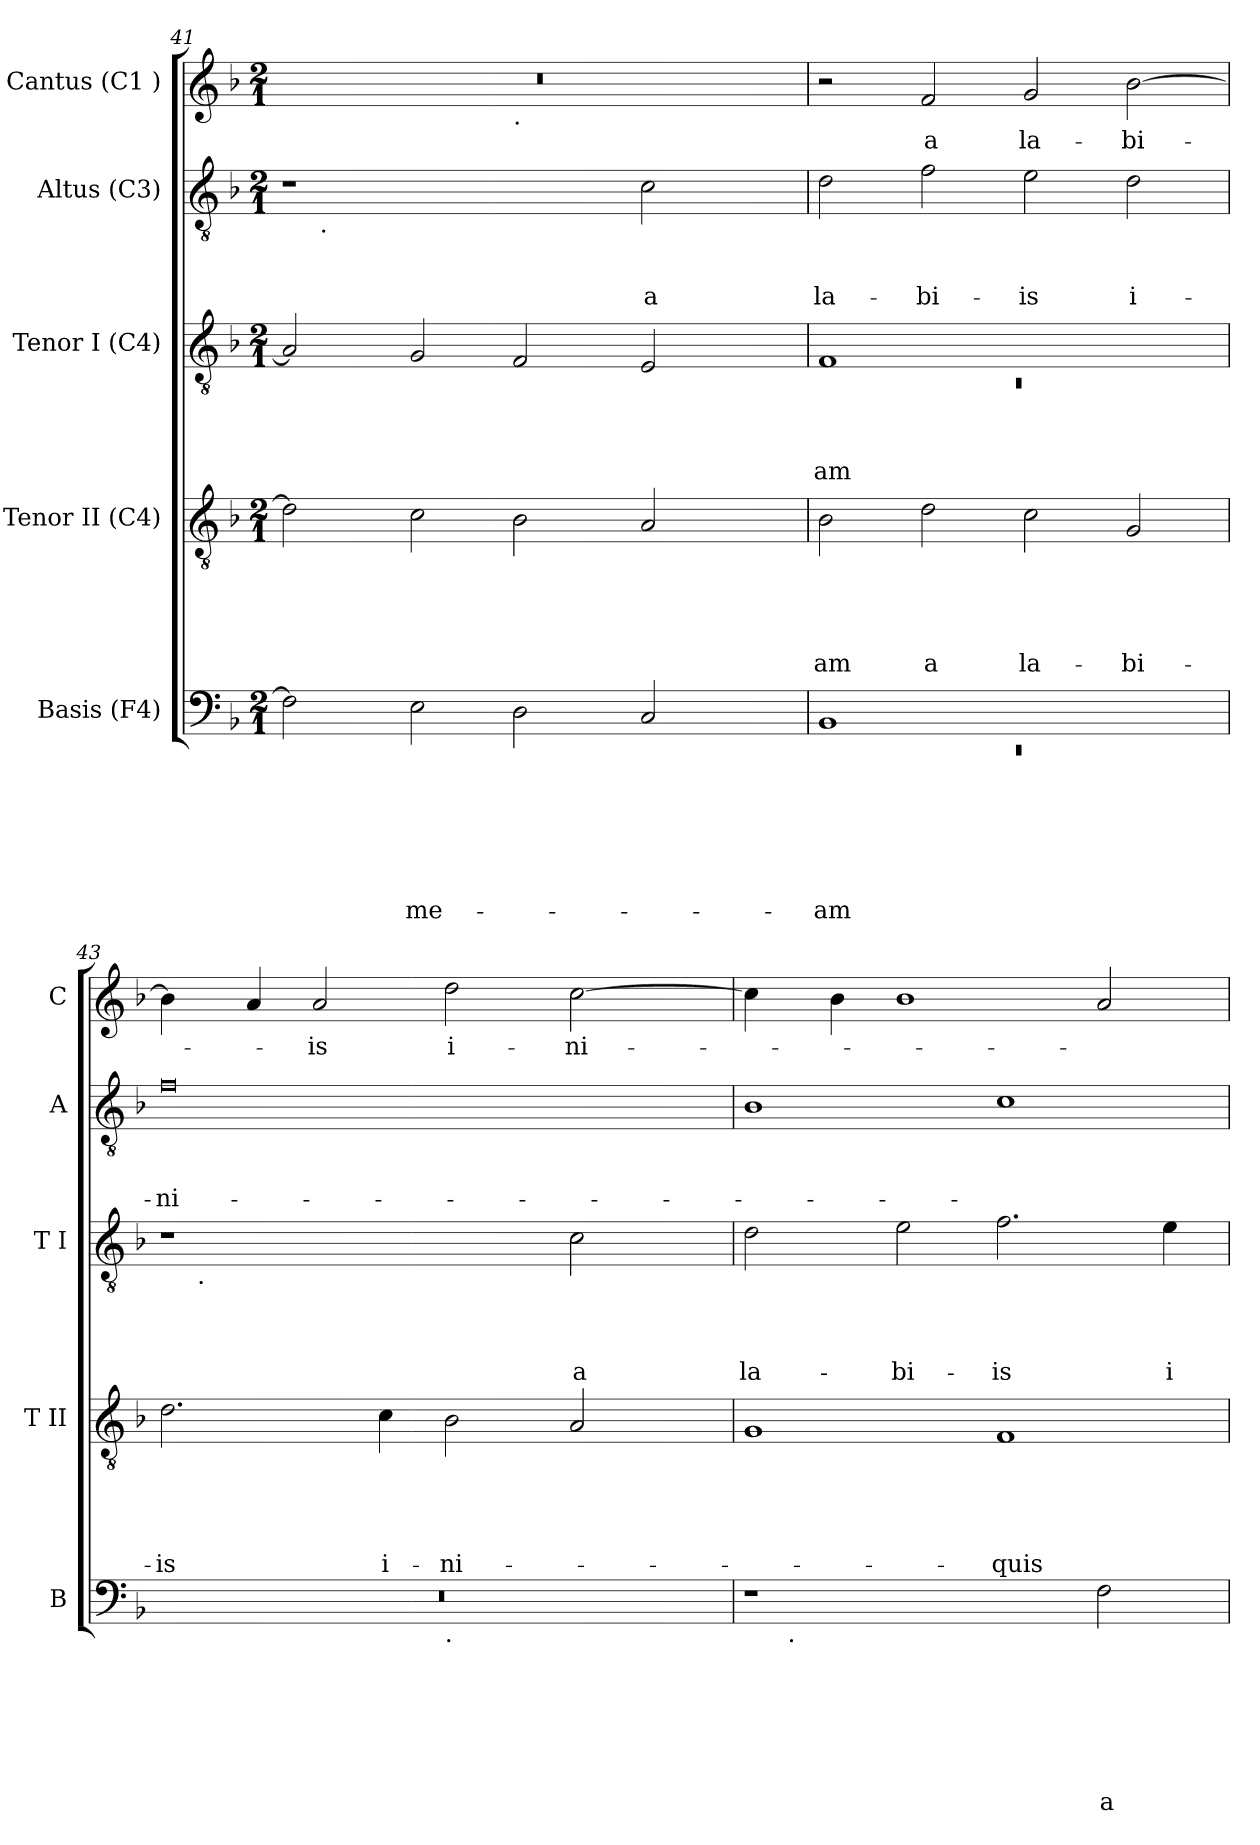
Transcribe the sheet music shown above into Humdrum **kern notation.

**kern	**text	**text	**text	**text	**text	**text	**text	**kern	**text	**text	**text	**text	**text	**kern	**text	**text	**text	**text	**kern	**text	**text	**text	**kern	**text
*part5	*part5	*part5	*part5	*part5	*part5	*part5	*part5	*part4	*part4	*part4	*part4	*part4	*part4	*part3	*part3	*part3	*part3	*part3	*part2	*part2	*part2	*part2	*part1	*part1
*staff5	*staff5	*staff5	*staff5	*staff5	*staff5	*staff5	*staff5	*staff4	*staff4	*staff4	*staff4	*staff4	*staff4	*staff3	*staff3	*staff3	*staff3	*staff3	*staff2	*staff2	*staff2	*staff2	*staff1	*staff1
*I"Basis (F4)	*	*	*	*	*	*	*	*I"Tenor II (C4)	*	*	*	*	*	*I"Tenor I (C4)	*	*	*	*	*I"Altus (C3)	*	*	*	*I"Cantus (C1 )	*
*I'B	*	*	*	*	*	*	*	*I'T II	*	*	*	*	*	*I'T I	*	*	*	*	*I'A	*	*	*	*I'C	*
!!LO:LB:g=z
*clefF4	*	*	*	*	*	*	*	*clefGv2	*	*	*	*	*	*clefGv2	*	*	*	*	*clefGv2	*	*	*	*clefG2	*
*k[b-]	*	*	*	*	*	*	*	*k[b-]	*	*	*	*	*	*k[b-]	*	*	*	*	*k[b-]	*	*	*	*k[b-]	*
*F:	*	*	*	*	*	*	*	*F:	*	*	*	*	*	*F:	*	*	*	*	*F:	*	*	*	*F:	*
*M2/1	*	*	*	*	*	*	*	*M2/1	*	*	*	*	*	*M2/1	*	*	*	*	*M2/1	*	*	*	*M2/1	*
=41	=41	=41	=41	=41	=41	=41	=41	=41	=41	=41	=41	=41	=41	=41	=41	=41	=41	=41	=41	=41	=41	=41	=41	=41
*	*	*	*	*	*	*	*	*	*	*	*	*	*	*	*	*	*	*	*^	*	*	*	*^	*
2F\]	.	.	.	.	.	.	.	2d\]	.	.	.	.	.	2A/]	.	.	.	.	1r	16.ryy	.	.	.	0r	1ryy	.
!	!	!	!	!	!	!	!	!	!	!	!	!	!	!	!	!	!	!	!	!LO:TX:b:t=.	!	!	!	!	!	!
.	.	.	.	.	.	.	.	.	.	.	.	.	.	.	.	.	.	.	.	1ryy	.	.	.	.	.	.
!	!	!	!	!	!	!	!LO:LY:b	!	!	!	!	!	!	!	!	!	!	!	!	!	!	!	!	!	!	!
2E\	.	.	.	.	.	.	me-	2c\	.	.	.	.	.	2G/	.	.	.	.	.	.	.	.	.	.	.	.
!	!	!	!	!	!	!	!	!	!	!	!	!	!	!	!	!	!	!	!	!	!	!	!	!	!LO:TX:b:t=.	!
2D\	.	.	.	.	.	.	.	2B-\	.	.	.	.	.	2F/	.	.	.	.	2ryy	.	.	.	.	.	1ryy	.
.	.	.	.	.	.	.	.	.	.	.	.	.	.	.	.	.	.	.	.	2ryy	.	.	.	.	.	.
!	!	!	!	!	!	!	!	!	!	!	!	!	!	!	!	!	!	!	!	!	!	!	!LO:LY:b	!	!	!
2C/	.	.	.	.	.	.	.	2A/	.	.	.	.	.	2E/	.	.	.	.	2c\	.	.	.	a	.	.	.
.	.	.	.	.	.	.	.	.	.	.	.	.	.	.	.	.	.	.	.	4ryy	.	.	.	.	.	.
.	.	.	.	.	.	.	.	.	.	.	.	.	.	.	.	.	.	.	.	8ryy	.	.	.	.	.	.
.	.	.	.	.	.	.	.	.	.	.	.	.	.	.	.	.	.	.	.	32ryy	.	.	.	.	.	.
=42	=42	=42	=42	=42	=42	=42	=42	=42	=42	=42	=42	=42	=42	=42	=42	=42	=42	=42	=42	=42	=42	=42	=42	=42	=42	=42
*^	*	*	*	*	*	*	*	*	*	*	*	*	*	*^	*	*	*	*	*	*	*	*	*	*	*	*
!	!LO:N:vis=1	!	!	!	!	!	!	!LO:LY:b	!	!	!	!	!	!LO:LY:b	!	!LO:N:vis=1	!	!	!	!LO:LY:b	!	!	!	!	!LO:LY:b	!	!	!
*	*	*	*	*	*	*	*	*	*	*	*	*	*	*	*	*	*	*	*	*	*v	*v	*	*	*	*	*	*
*	*	*	*	*	*	*	*	*	*	*	*	*	*	*	*	*	*	*	*	*	*	*	*	*	*v	*v	*
1BB-	0rEE	.	.	.	.	.	.	-am	2B-\	.	.	.	.	-am	1F	0rC	.	.	.	-am	2d\	.	.	la-	2r	.
!	!	!	!	!	!	!	!	!	!	!	!	!	!	!LO:LY:b	!	!	!	!	!	!	!	!	!	!LO:LY:b	!	!LO:LY:b
.	.	.	.	.	.	.	.	.	2d\	.	.	.	.	a	.	.	.	.	.	.	2f\	.	.	-bi-	2f/	a
!	!	!	!	!	!	!	!	!	!	!	!	!	!	!LO:LY:b	!	!	!	!	!	!	!	!	!	!LO:LY:b	!	!LO:LY:b
1ryy	.	.	.	.	.	.	.	.	2c\	.	.	.	.	la-	1ryy	.	.	.	.	.	2e\	.	.	-is	2g/	la-
!	!	!	!	!	!	!	!	!	!	!	!	!	!	!LO:LY:b	!	!	!	!	!	!	!	!	!	!LO:LY:b	!	!LO:LY:b
.	.	.	.	.	.	.	.	.	2G/	.	.	.	.	-bi-	.	.	.	.	.	.	2d\	.	.	i-	[>2b-\	-bi-
=43	=43	=43	=43	=43	=43	=43	=43	=43	=43	=43	=43	=43	=43	=43	=43	=43	=43	=43	=43	=43	=43	=43	=43	=43	=43	=43
!	!	!	!	!	!	!	!	!	!	!	!	!	!	!LO:LY:b	!	!	!	!	!	!	!	!	!	!LO:LY:b:rj	!	!
0r	1ryy	.	.	.	.	.	.	.	2.d\	.	.	.	.	-is	1r	16.ryy	.	.	.	.	0f	.	.	-ni-	4b-\]	.
!	!	!	!	!	!	!	!	!	!	!	!	!	!	!	!	!LO:TX:b:t=.	!	!	!	!	!	!	!	!	!	!
.	.	.	.	.	.	.	.	.	.	.	.	.	.	.	.	1ryy	.	.	.	.	.	.	.	.	.	.
.	.	.	.	.	.	.	.	.	.	.	.	.	.	.	.	.	.	.	.	.	.	.	.	.	4a/	.
!	!	!	!	!	!	!	!	!	!	!	!	!	!	!	!	!	!	!	!	!	!	!	!	!	!	!LO:LY:b
.	.	.	.	.	.	.	.	.	.	.	.	.	.	.	.	.	.	.	.	.	.	.	.	.	2a/	-is
!	!	!	!	!	!	!	!	!	!	!	!	!	!	!LO:LY:b	!	!	!	!	!	!	!	!	!	!	!	!
.	.	.	.	.	.	.	.	.	4c\	.	.	.	.	i-	.	.	.	.	.	.	.	.	.	.	.	.
!	!LO:TX:b:t=.	!	!	!	!	!	!	!	!	!	!	!	!	!	!	!	!	!	!	!	!	!	!	!	!	!
!	!	!	!	!	!	!	!	!	!	!	!	!	!	!LO:LY:b	!	!	!	!	!	!	!	!	!	!	!	!LO:LY:b
.	1ryy	.	.	.	.	.	.	.	2B-\	.	.	.	.	-ni-	2ryy	.	.	.	.	.	.	.	.	.	2dd\	i-
.	.	.	.	.	.	.	.	.	.	.	.	.	.	.	.	2ryy	.	.	.	.	.	.	.	.	.	.
!	!	!	!	!	!	!	!	!	!	!	!	!	!	!	!	!	!	!	!	!LO:LY:b	!	!	!	!	!	!LO:LY:b
.	.	.	.	.	.	.	.	.	2A/	.	.	.	.	.	2c\	.	.	.	.	a	.	.	.	.	[>2cc\	-ni-
.	.	.	.	.	.	.	.	.	.	.	.	.	.	.	.	4ryy	.	.	.	.	.	.	.	.	.	.
.	.	.	.	.	.	.	.	.	.	.	.	.	.	.	.	8ryy	.	.	.	.	.	.	.	.	.	.
.	.	.	.	.	.	.	.	.	.	.	.	.	.	.	.	32ryy	.	.	.	.	.	.	.	.	.	.
=44	=44	=44	=44	=44	=44	=44	=44	=44	=44	=44	=44	=44	=44	=44	=44	=44	=44	=44	=44	=44	=44	=44	=44	=44	=44	=44
!	!	!	!	!	!	!	!	!	!	!	!	!	!	!	!	!	!	!	!	!LO:LY:b	!	!	!	!	!	!
*	*	*	*	*	*	*	*	*	*	*	*	*	*	*	*v	*v	*	*	*	*	*	*	*	*	*	*
1r	8ryy	.	.	.	.	.	.	.	1G	.	.	.	.	.	2d\	.	.	.	la-	1B-	.	.	.	4cc\]	.
!	!LO:TX:b:t=.	!	!	!	!	!	!	!	!	!	!	!	!	!	!	!	!	!	!	!	!	!	!	!	!
.	1...ryy	.	.	.	.	.	.	.	.	.	.	.	.	.	.	.	.	.	.	.	.	.	.	.	.
.	.	.	.	.	.	.	.	.	.	.	.	.	.	.	.	.	.	.	.	.	.	.	.	4b-\	.
!	!	!	!	!	!	!	!	!	!	!	!	!	!	!	!	!	!	!	!LO:LY:b	!	!	!	!	!	!
.	.	.	.	.	.	.	.	.	.	.	.	.	.	.	2e\	.	.	.	-bi-	.	.	.	.	1b-	.
!	!	!	!	!	!	!	!	!	!	!	!	!	!	!LO:LY:b	!	!	!	!	!LO:LY:b	!	!	!	!	!	!
2ryy	.	.	.	.	.	.	.	.	1F	.	.	.	.	-quis	2.f\	.	.	.	-is	1c	.	.	.	.	.
!	!	!	!	!	!	!	!	!LO:LY:b	!	!	!	!	!	!	!	!	!	!	!	!	!	!	!	!	!
2F\	.	.	.	.	.	.	.	a	.	.	.	.	.	.	.	.	.	.	.	.	.	.	.	2a/	.
!	!	!	!	!	!	!	!	!	!	!	!	!	!	!	!	!	!	!	!LO:LY:b	!	!	!	!	!	!
.	.	.	.	.	.	.	.	.	.	.	.	.	.	.	4e\	.	.	.	i-	.	.	.	.	.	.
*v	*v	*	*	*	*	*	*	*	*	*	*	*	*	*	*	*	*	*	*	*	*	*	*	*	*
=	=	=	=	=	=	=	=	=	=	=	=	=	=	=	=	=	=	=	=	=	=	=	=	=
*-	*-	*-	*-	*-	*-	*-	*-	*-	*-	*-	*-	*-	*-	*-	*-	*-	*-	*-	*-	*-	*-	*-	*-	*-
